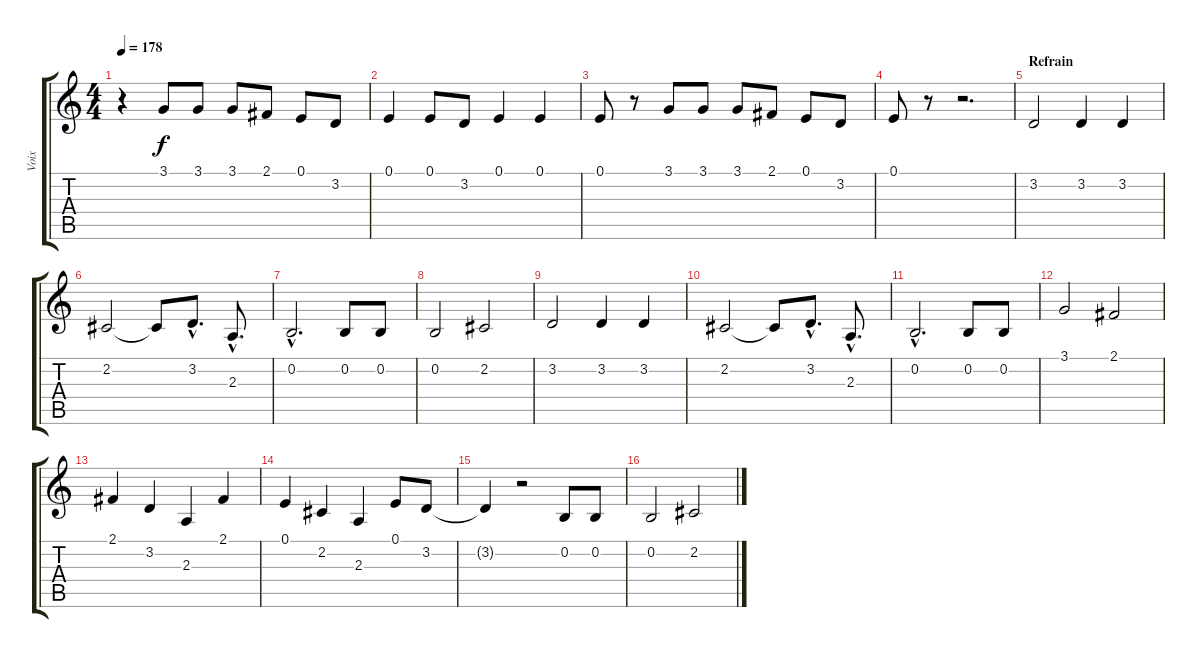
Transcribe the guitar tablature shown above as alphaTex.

\track ("Voix" "Voix") {instrument englishhorn}
\staff {score tabs}
\tuning (E4 B3 G3 D3 A2 E2) {hide}
\ts (4 4)
\tempo 178
\clef g2
\ks c
r.4{dy f} 3.1.8 3.1.8 3.1.8 2.1.8 0.1.8 3.2.8 |
0.1.4 0.1.8 3.2.8 0.1.4 0.1.4 |
0.1.8 r.8 3.1.8 3.1.8 3.1.8 2.1.8 0.1.8 3.2.8 |
0.1.8 r.8 r.2{d} |
\section ("" "Refrain")
3.2.2 3.2.4 3.2.4 |
2.2.2 2.2{t}.8 3.2{hac}.8{d} 2.3{hac}.8{d} |
0.2{hac}.2{d} 0.2.8 0.2.8 |
0.2.2 2.2.2 |
3.2.2 3.2.4 3.2.4 |
2.2.2 2.2{t}.8 3.2{hac}.8{d} 2.3{hac}.8{d} |
0.2{hac}.2{d} 0.2.8 0.2.8 |
3.1.2 2.1.2 |
2.1.4 3.2.4 2.3.4 2.1.4 |
0.1.4 2.2.4 2.3.4 0.1.8 3.2.8 |
3.2{t}.4 r.2 0.2.8 0.2.8 |
0.2.2 2.2.2
